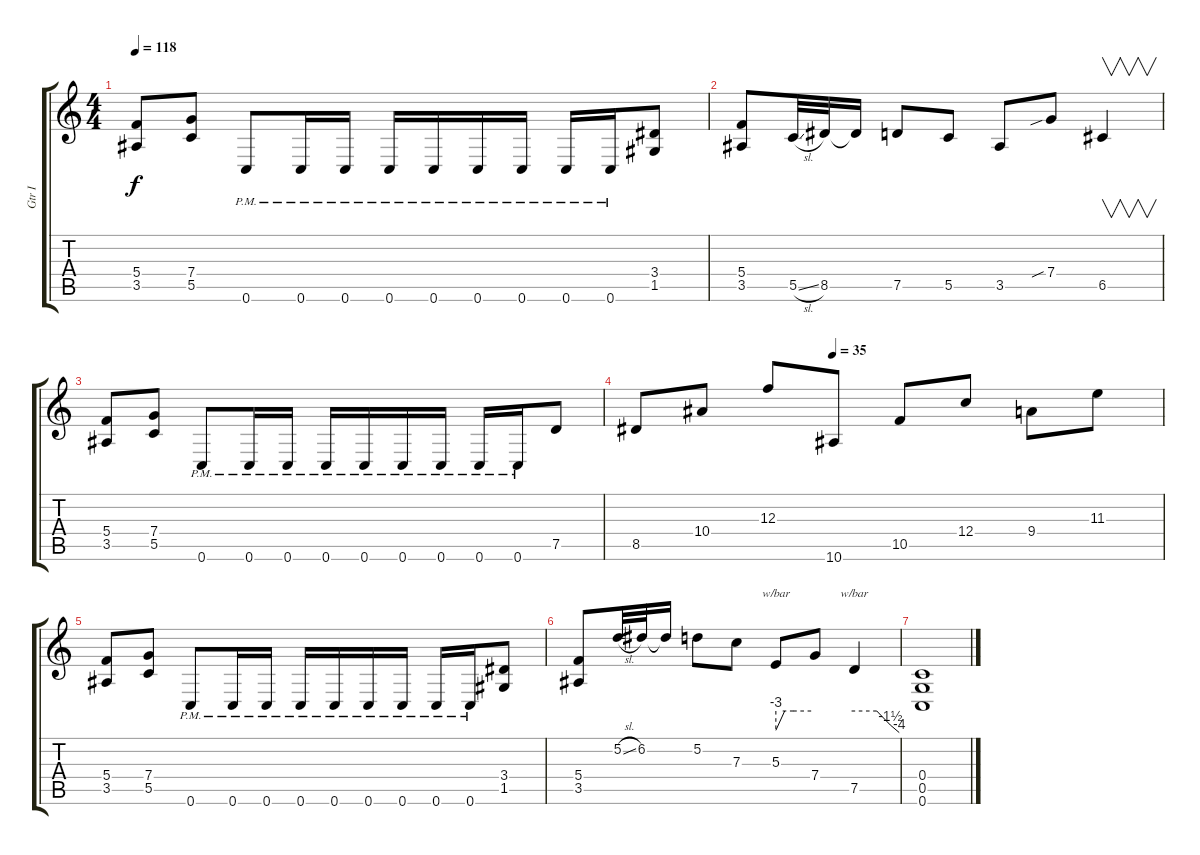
\track ("Gtr I" "Gtr I") {instrument distortionguitar}
\staff {score tabs}
\tuning (D4 A3 F3 C3 G2 C2) {hide}
\ts (4 4)
\tempo 118
\clef g2
\ks c
(5.4 3.5).8{dy f} (7.4 5.5).8 0.6{pm}.8 0.6{pm}.16 0.6{pm}.16 0.6{pm}.16 0.6{pm}.16 0.6{pm}.16 0.6{pm}.16 0.6{pm}.16 0.6{pm}.16 (3.4 1.5).8 |
(5.4 3.5).8 5.5{sl}.32 8.5.32 8.5{t}.16 7.5.8 5.5.8 3.5.8 7.4{sib}.8 6.5.4{v} |
(5.4 3.5).8 (7.4 5.5).8 0.6{pm}.8 0.6{pm}.16 0.6{pm}.16 0.6{pm}.16 0.6{pm}.16 0.6{pm}.16 0.6{pm}.16 0.6{pm}.16 0.6{pm}.16 7.5.8 |
\tempo (35 0.375)
8.5.8 10.4.8 12.3.8 10.6.8 10.5.8 12.4.8 9.4.8 11.3.8 |
(5.4 3.5).8 (7.4 5.5).8 0.6{pm}.8 0.6{pm}.16 0.6{pm}.16 0.6{pm}.16 0.6{pm}.16 0.6{pm}.16 0.6{pm}.16 0.6{pm}.16 0.6{pm}.16 (3.4 1.5).8 |
(5.4 3.5).8 5.2{sl}.32 6.2.32 6.2{t}.16 5.2.8 7.3.8 5.3.8{tbe (custom default 0 -12 15 0 30 0 60 0)} 7.4.8 7.5.4{tbe (custom default 0 0 30 0 48 -6 60 -16)} |
(0.4 0.5 0.6).1
